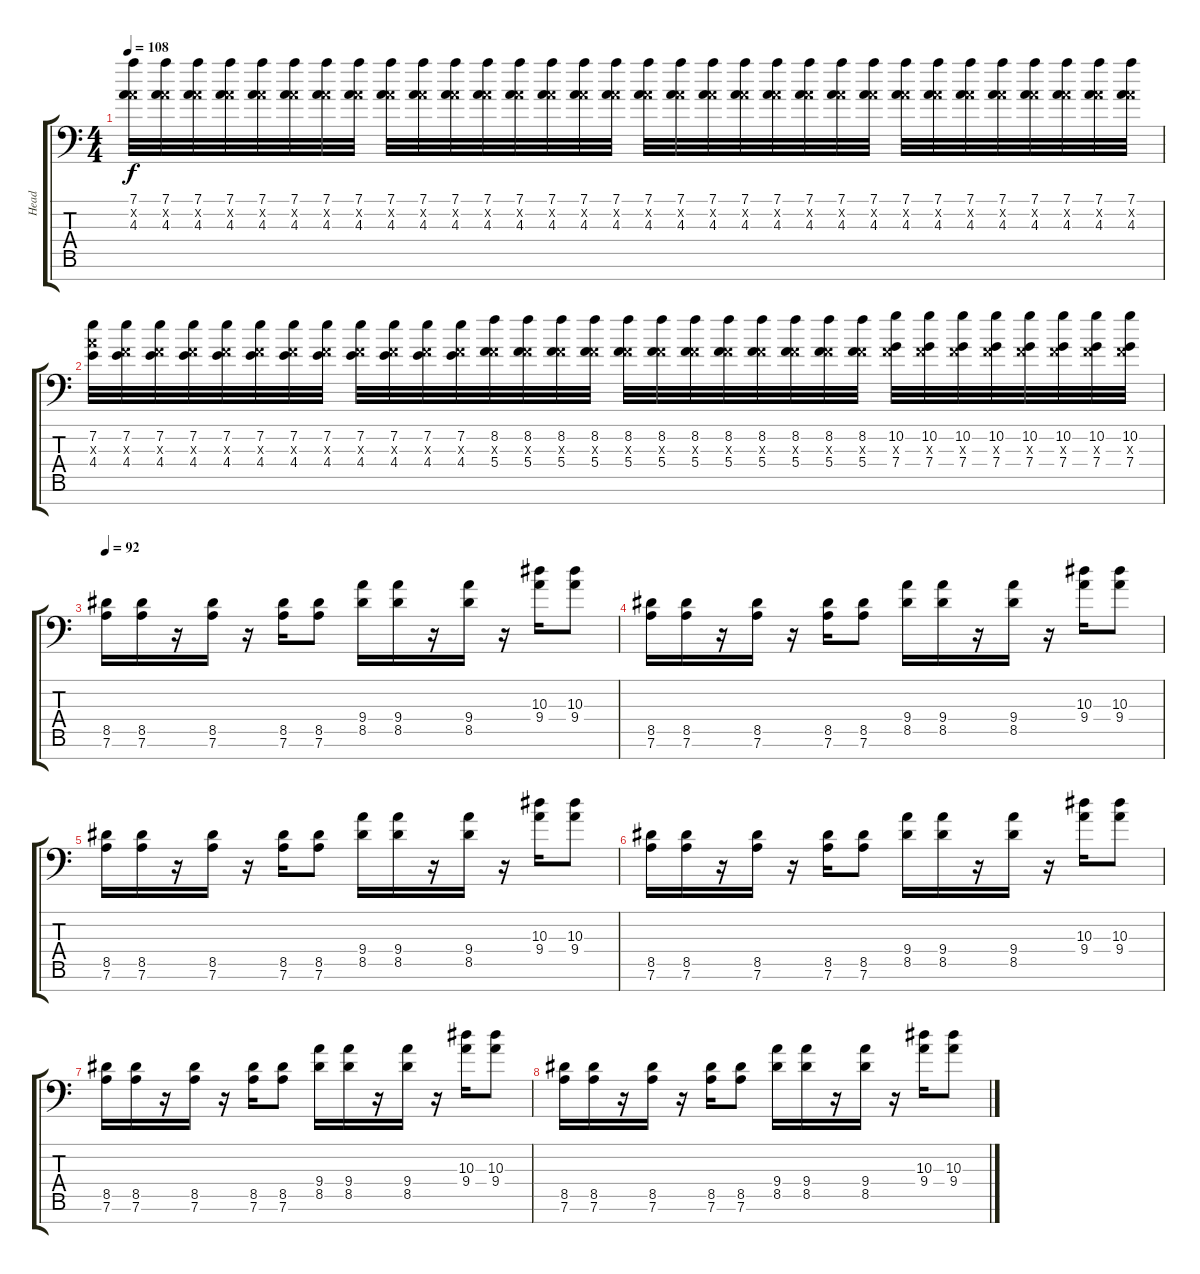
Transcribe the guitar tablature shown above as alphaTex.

\track ("Head" "Head") {instrument distortionguitar}
\staff {score tabs}
\tuning (D4 A3 F3 C3 G2 D2 A1) {hide}
\ts (4 4)
\tempo 108
\clef f4
\ks c
(7.1 0.2{x} 4.3).32{dy f} (7.1 0.2{x} 4.3).32 (7.1 0.2{x} 4.3).32 (7.1 0.2{x} 4.3).32 (7.1 0.2{x} 4.3).32 (7.1 0.2{x} 4.3).32 (7.1 0.2{x} 4.3).32 (7.1 0.2{x} 4.3).32 (7.1 0.2{x} 4.3).32 (7.1 0.2{x} 4.3).32 (7.1 0.2{x} 4.3).32 (7.1 0.2{x} 4.3).32 (7.1 0.2{x} 4.3).32 (7.1 0.2{x} 4.3).32 (7.1 0.2{x} 4.3).32 (7.1 0.2{x} 4.3).32 (7.1 0.2{x} 4.3).32 (7.1 0.2{x} 4.3).32 (7.1 0.2{x} 4.3).32 (7.1 0.2{x} 4.3).32 (7.1 0.2{x} 4.3).32 (7.1 0.2{x} 4.3).32 (7.1 0.2{x} 4.3).32 (7.1 0.2{x} 4.3).32 (7.1 0.2{x} 4.3).32 (7.1 0.2{x} 4.3).32 (7.1 0.2{x} 4.3).32 (7.1 0.2{x} 4.3).32 (7.1 0.2{x} 4.3).32 (7.1 0.2{x} 4.3).32 (7.1 0.2{x} 4.3).32 (7.1 0.2{x} 4.3).32 |
(7.2 4.3{x} 4.4).32 (7.2 0.3{x} 4.4).32 (7.2 0.3{x} 4.4).32 (7.2 0.3{x} 4.4).32 (7.2 0.3{x} 4.4).32 (7.2 0.3{x} 4.4).32 (7.2 0.3{x} 4.4).32 (7.2 0.3{x} 4.4).32 (7.2 0.3{x} 4.4).32 (7.2 0.3{x} 4.4).32 (7.2 0.3{x} 4.4).32 (7.2 0.3{x} 4.4).32 (8.2 0.3{x} 5.4).32 (8.2 0.3{x} 5.4).32 (8.2 0.3{x} 5.4).32 (8.2 0.3{x} 5.4).32 (8.2 0.3{x} 5.4).32 (8.2 0.3{x} 5.4).32 (8.2 0.3{x} 5.4).32 (8.2 0.3{x} 5.4).32 (8.2 0.3{x} 5.4).32 (8.2 0.3{x} 5.4).32 (8.2 0.3{x} 5.4).32 (8.2 0.3{x} 5.4).32 (10.2 0.3{x} 7.4).32 (10.2 0.3{x} 7.4).32 (10.2 0.3{x} 7.4).32 (10.2 0.3{x} 7.4).32 (10.2 0.3{x} 7.4).32 (10.2 0.3{x} 7.4).32 (10.2 0.3{x} 7.4).32 (10.2 0.3{x} 7.4).32 |
\tempo 92
(8.5 7.6).16{instrument synthbrass2} (8.5 7.6).16 r.16 (8.5 7.6).16 r.16 (8.5 7.6).16 (8.5 7.6).8 (9.4 8.5).16 (9.4 8.5).16 r.16 (9.4 8.5).16 r.16 (10.3 9.4).16 (10.3 9.4).8 |
(8.5 7.6).16 (8.5 7.6).16 r.16 (8.5 7.6).16 r.16 (8.5 7.6).16 (8.5 7.6).8 (9.4 8.5).16 (9.4 8.5).16 r.16 (9.4 8.5).16 r.16 (10.3 9.4).16 (10.3 9.4).8 |
(8.5 7.6).16 (8.5 7.6).16 r.16 (8.5 7.6).16 r.16 (8.5 7.6).16 (8.5 7.6).8 (9.4 8.5).16 (9.4 8.5).16 r.16 (9.4 8.5).16 r.16 (10.3 9.4).16 (10.3 9.4).8 |
(8.5 7.6).16 (8.5 7.6).16 r.16 (8.5 7.6).16 r.16 (8.5 7.6).16 (8.5 7.6).8 (9.4 8.5).16 (9.4 8.5).16 r.16 (9.4 8.5).16 r.16 (10.3 9.4).16 (10.3 9.4).8 |
(8.5 7.6).16 (8.5 7.6).16 r.16 (8.5 7.6).16 r.16 (8.5 7.6).16 (8.5 7.6).8 (9.4 8.5).16 (9.4 8.5).16 r.16 (9.4 8.5).16 r.16 (10.3 9.4).16 (10.3 9.4).8 |
(8.5 7.6).16 (8.5 7.6).16 r.16 (8.5 7.6).16 r.16 (8.5 7.6).16 (8.5 7.6).8 (9.4 8.5).16 (9.4 8.5).16 r.16 (9.4 8.5).16 r.16 (10.3 9.4).16 (10.3 9.4).8
